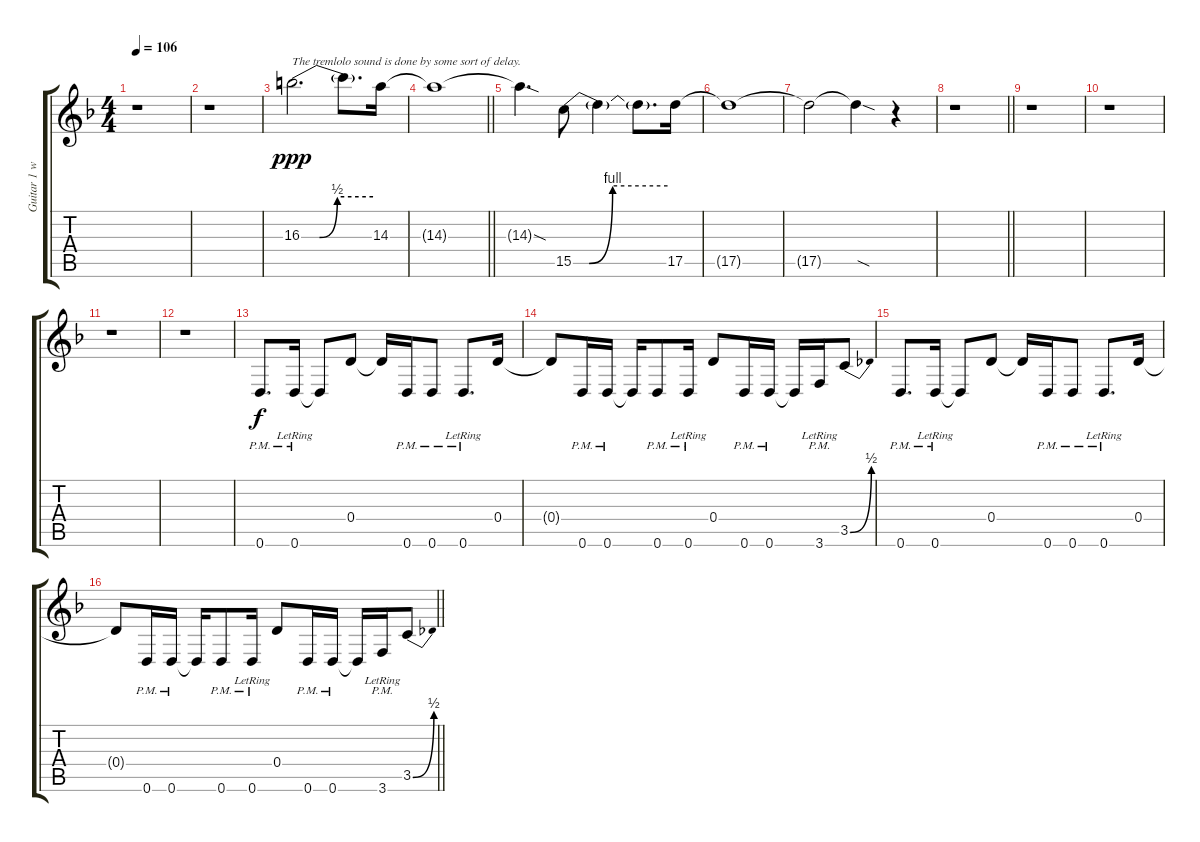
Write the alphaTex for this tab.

\track ("Guitar 1 w/ delay" "Guitar 1 w") {instrument distortionguitar}
\staff {score tabs}
\tuning (E4 B3 G3 D3 A2 D2) {hide}
\ts (4 4)
\tempo 106
\clef g2
\ks dminor
r.1{dy ppp} |
r.1 |
16.3{be (custom 0 0 15 0 30 2 60 2)}.2{d txt "The tremlolo sound is done by some sort of delay."} 16.3{t}.8{d} 14.3.16 |
\barLineRight lightlight
14.3{t}.1 |
14.3{sod t}.4{d} 15.5{be (custom 0 0 10 0 25 4 60 4)}.8 15.5{t}.4 15.5{t}.8{d} 17.5.16 |
17.5{t}.1 |
17.5{t}.2 17.5{sod t}.4 r.4 |
\barLineRight lightlight
r.1 |
r.1 |
r.1 |
r.1 |
r.1 |
0.6{pm}.8{d dy f} 0.6{pm lr}.16 0.6{t}.8 0.4.8 0.4{t}.16 0.6{pm}.16 0.6{pm}.8 0.6{pm lr}.8{d} 0.4.16 |
0.4{t}.8 0.6{pm}.16 0.6{pm}.16 0.6{t}.16 0.6{pm}.8 0.6{pm lr}.16 0.4.8 0.6{pm}.16 0.6{pm}.16 0.6{t}.16 3.6{pm lr}.16 3.5{be (bend 0 0 60 2)}.8 |
0.6{pm}.8{d} 0.6{pm lr}.16 0.6{t}.8 0.4.8 0.4{t}.16 0.6{pm}.16 0.6{pm}.8 0.6{pm lr}.8{d} 0.4.16 |
\barLineRight lightlight
0.4{t}.8 0.6{pm}.16 0.6{pm}.16 0.6{t}.16 0.6{pm}.8 0.6{pm lr}.16 0.4.8 0.6{pm}.16 0.6{pm}.16 0.6{t}.16 3.6{pm lr}.16 3.5{be (bend 0 0 60 2)}.8
